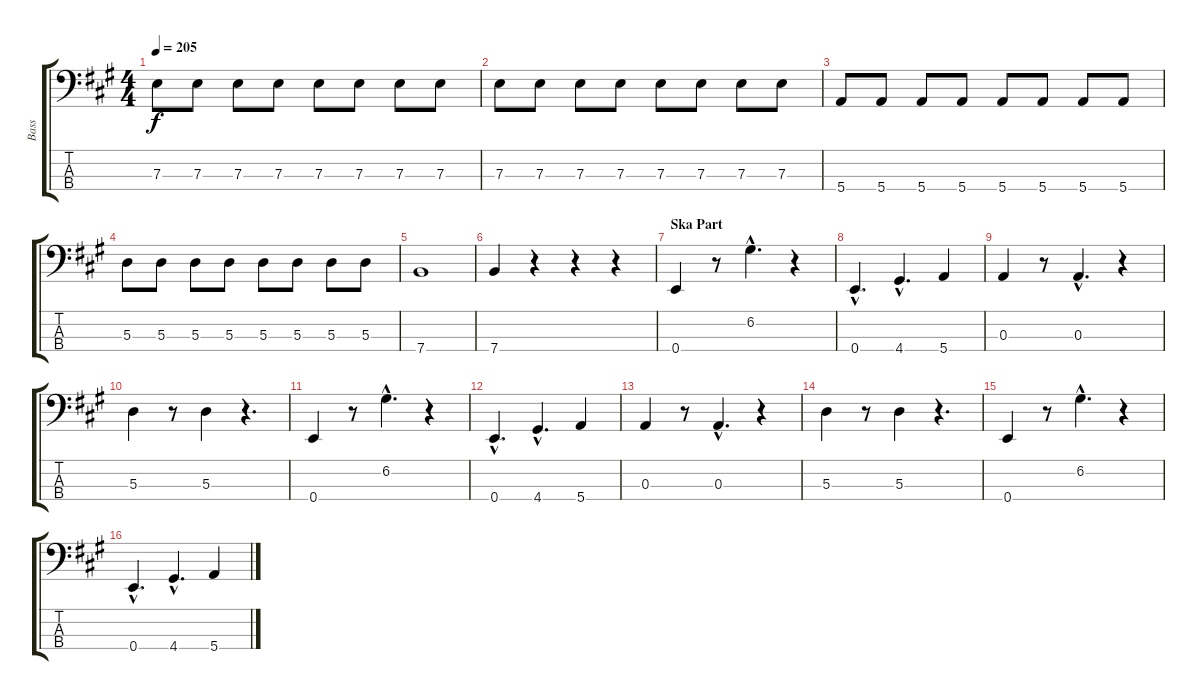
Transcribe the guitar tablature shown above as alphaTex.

\track ("Bass" "Bass") {instrument electricbassfinger}
\staff {score tabs}
\tuning (G2 D2 A1 E1) {hide}
\ts (4 4)
\tempo 205
\clef f4
\ks a
7.3.8{dy f} 7.3.8 7.3.8 7.3.8 7.3.8 7.3.8 7.3.8 7.3.8 |
7.3.8 7.3.8 7.3.8 7.3.8 7.3.8 7.3.8 7.3.8 7.3.8 |
5.4.8 5.4.8 5.4.8 5.4.8 5.4.8 5.4.8 5.4.8 5.4.8 |
5.3.8 5.3.8 5.3.8 5.3.8 5.3.8 5.3.8 5.3.8 5.3.8 |
7.4.1 |
7.4.4 r.4 r.4 r.4 |
\section ("" "Ska Part")
0.4.4 r.8 6.2{hac}.4{d} r.4 |
0.4{hac}.4{d} 4.4{hac}.4{d} 5.4.4 |
0.3.4 r.8 0.3{hac}.4{d} r.4 |
5.3.4 r.8 5.3.4 r.4{d} |
0.4.4 r.8 6.2{hac}.4{d} r.4 |
0.4{hac}.4{d} 4.4{hac}.4{d} 5.4.4 |
0.3.4 r.8 0.3{hac}.4{d} r.4 |
5.3.4 r.8 5.3.4 r.4{d} |
0.4.4 r.8 6.2{hac}.4{d} r.4 |
0.4{hac}.4{d} 4.4{hac}.4{d} 5.4.4
